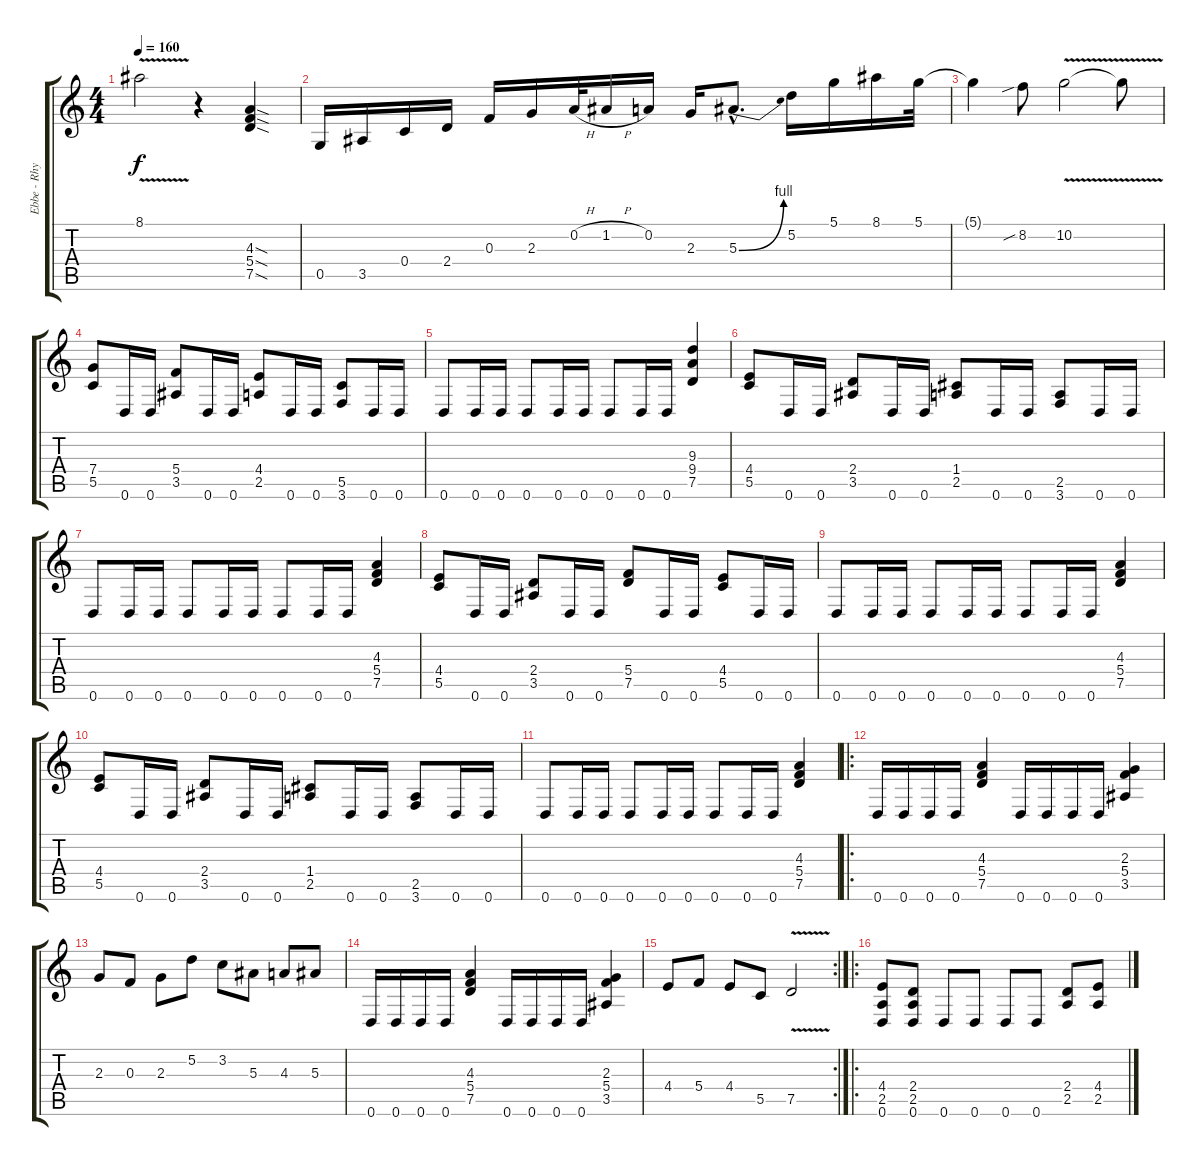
\track ("Ebbe - Rhytm/Lead" "Ebbe - Rhy") {instrument overdrivenguitar}
\staff {score tabs}
\tuning (D4 A3 F3 C3 G2 D2) {hide}
\ts (4 4)
\tempo 160
\clef g2
\ks c
8.1{v}.2{dy f} r.4 (4.3{sod} 5.4{sod} 7.5{sod}).4 |
0.5.16 3.5.16 0.4.16 2.4.16 0.3.16 2.3.16 0.2{h}.32 1.2{h}.16 0.2.16 2.3.16 5.3{be (bend 0 0 60 4) hac}.8{d} 5.2.16 5.1.16 8.1.16 5.1.32 |
5.1{t}.4 8.2{sib}.8 10.2{v}.2 10.2{t}.8 |
(7.4 5.5).8 0.6.16 0.6.16 (5.4 3.5).8 0.6.16 0.6.16 (4.4 2.5).8 0.6.16 0.6.16 (5.5 3.6).8 0.6.16 0.6.16 |
0.6.8 0.6.16 0.6.16 0.6.8 0.6.16 0.6.16 0.6.8 0.6.16 0.6.16 (9.3 9.4 7.5).4 |
(4.4 5.5).8 0.6.16 0.6.16 (2.4 3.5).8 0.6.16 0.6.16 (1.4 2.5).8 0.6.16 0.6.16 (2.5 3.6).8 0.6.16 0.6.16 |
0.6.8 0.6.16 0.6.16 0.6.8 0.6.16 0.6.16 0.6.8 0.6.16 0.6.16 (4.3 5.4 7.5).4 |
(4.4 5.5).8 0.6.16 0.6.16 (2.4 3.5).8 0.6.16 0.6.16 (5.4 7.5).8 0.6.16 0.6.16 (4.4 5.5).8 0.6.16 0.6.16 |
0.6.8 0.6.16 0.6.16 0.6.8 0.6.16 0.6.16 0.6.8 0.6.16 0.6.16 (4.3 5.4 7.5).4 |
(4.4 5.5).8 0.6.16 0.6.16 (2.4 3.5).8 0.6.16 0.6.16 (1.4 2.5).8 0.6.16 0.6.16 (2.5 3.6).8 0.6.16 0.6.16 |
0.6.8 0.6.16 0.6.16 0.6.8 0.6.16 0.6.16 0.6.8 0.6.16 0.6.16 (4.3 5.4 7.5).4 |
\ro
0.6.16 0.6.16 0.6.16 0.6.16 (4.3 5.4 7.5).4 0.6.16 0.6.16 0.6.16 0.6.16 (2.3 5.4 3.5).4 |
2.3.8 0.3.8 2.3.8 5.2.8 3.2.8 5.3.8 4.3.8 5.3.8 |
0.6.16 0.6.16 0.6.16 0.6.16 (4.3 5.4 7.5).4 0.6.16 0.6.16 0.6.16 0.6.16 (2.3 5.4 3.5).4 |
\rc 2
4.4.8 5.4.8 4.4.8 5.5.8 7.5{v}.2 |
\ro
(4.4 2.5 0.6).8 (2.4 2.5 0.6).8 0.6.8 0.6.8 0.6.8 0.6.8 (2.4 2.5).8 (4.4 2.5).8
